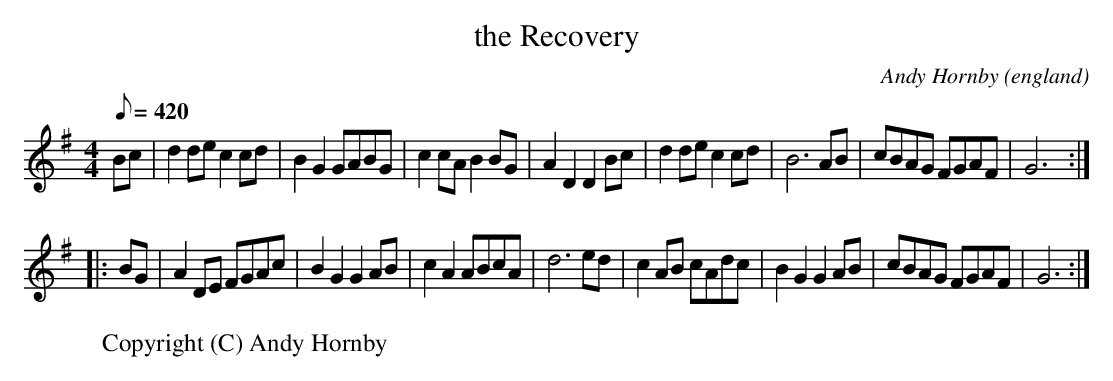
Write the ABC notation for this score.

X:1
T:the Recovery
O:england
M:4/4
Q:1/8=420
C:Andy Hornby
K:G
Bc|\
d2de c2cd|B2G2 GABG|c2cA B2BG|A2D2 D2Bc|\
d2de c2cd|B6 AB|cBAG FGAF|G6 ::
BG|\
A2DE FGAc|B2G2 G2AB|c2A2 ABcA|d6 ed|\
c2AB cAdc|B2G2 G2AB|cBAG FGAF|G6 :|
W:Copyright (C) Andy Hornby
